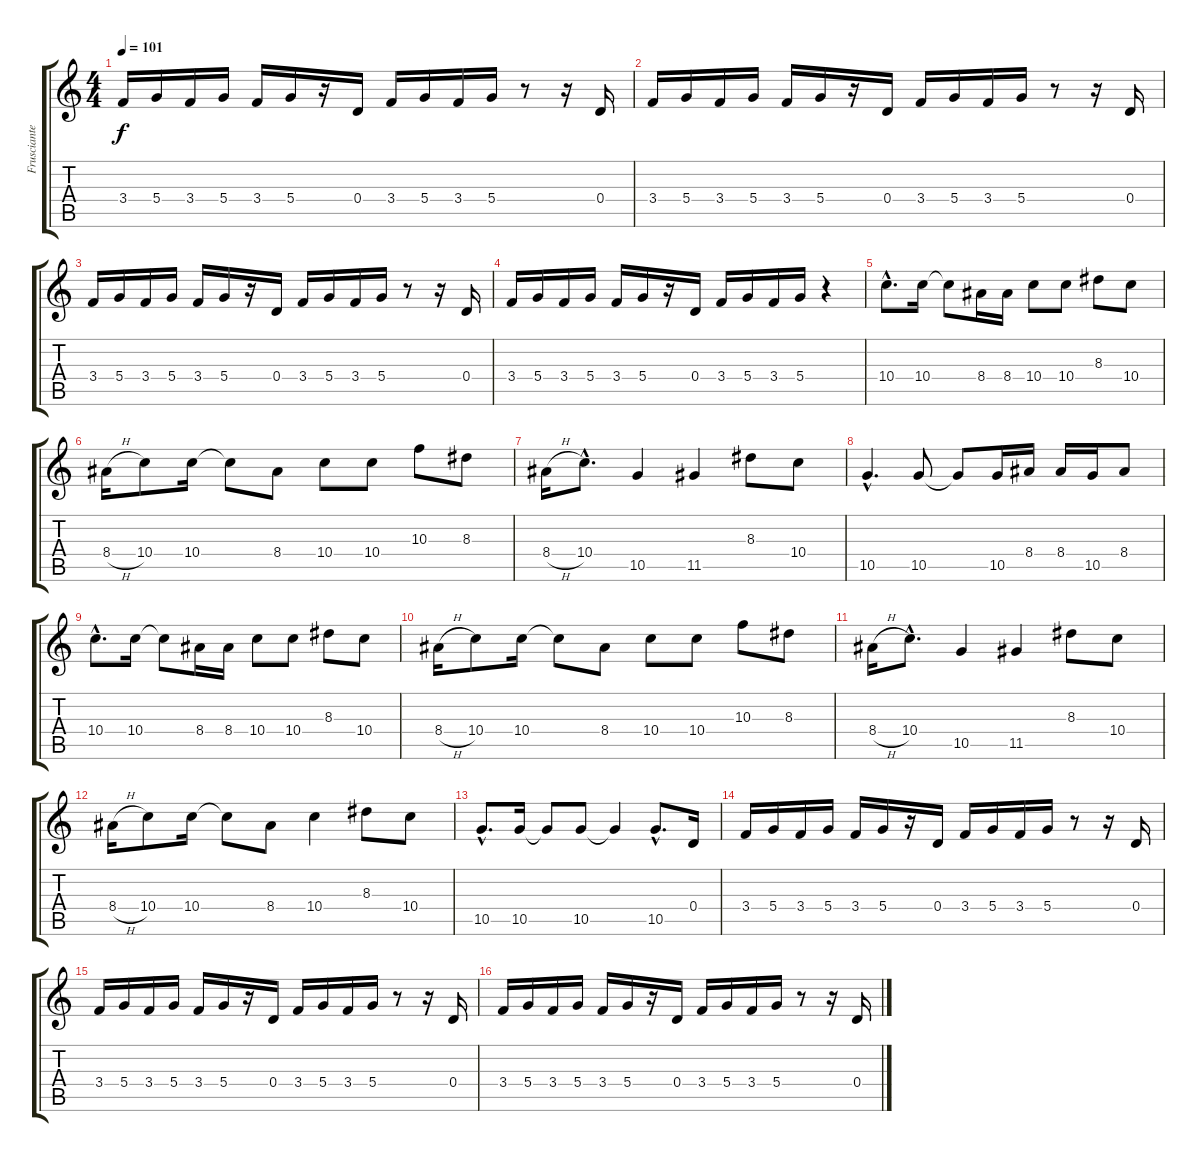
\track ("Frusciante (Clean Guitar)" "Frusciante") {instrument electricguitarclean}
\staff {score tabs}
\tuning (E4 B3 G3 D3 A2 E2) {hide}
\ts (4 4)
\tempo 101
\clef g2
\ks c
3.4.16{dy f} 5.4.16 3.4.16 5.4.16 3.4.16 5.4.16 r.16 0.4.16 3.4.16 5.4.16 3.4.16 5.4.16 r.8 r.16 0.4.16 |
3.4.16 5.4.16 3.4.16 5.4.16 3.4.16 5.4.16 r.16 0.4.16 3.4.16 5.4.16 3.4.16 5.4.16 r.8 r.16 0.4.16 |
3.4.16 5.4.16 3.4.16 5.4.16 3.4.16 5.4.16 r.16 0.4.16 3.4.16 5.4.16 3.4.16 5.4.16 r.8 r.16 0.4.16 |
3.4.16 5.4.16 3.4.16 5.4.16 3.4.16 5.4.16 r.16 0.4.16 3.4.16 5.4.16 3.4.16 5.4.16 r.4 |
10.4{hac}.8{d} 10.4.16 10.4{t}.8 8.4.16 8.4.16 10.4.8 10.4.8 8.3.8 10.4.8 |
8.4{h}.16 10.4.8 10.4.16 10.4{t}.8 8.4.8 10.4.8 10.4.8 10.3.8 8.3.8 |
8.4{h}.16 10.4{hac}.8{d} 10.5.4 11.5.4 8.3.8 10.4.8 |
10.5{hac}.4{d} 10.5.8 10.5{t}.8 10.5.16 8.4.16 8.4.16 10.5.16 8.4.8 |
10.4{hac}.8{d} 10.4.16 10.4{t}.8 8.4.16 8.4.16 10.4.8 10.4.8 8.3.8 10.4.8 |
8.4{h}.16 10.4.8 10.4.16 10.4{t}.8 8.4.8 10.4.8 10.4.8 10.3.8 8.3.8 |
8.4{h}.16 10.4{hac}.8{d} 10.5.4 11.5.4 8.3.8 10.4.8 |
8.4{h}.16 10.4.8 10.4.16 10.4{t}.8 8.4.8 10.4.4 8.3.8 10.4.8 |
10.5{hac}.8{d} 10.5.16 10.5{t}.8 10.5.8 10.5{t}.4 10.5{hac}.8{d} 0.4.16 |
3.4.16 5.4.16 3.4.16 5.4.16 3.4.16 5.4.16 r.16 0.4.16 3.4.16 5.4.16 3.4.16 5.4.16 r.8 r.16 0.4.16 |
3.4.16 5.4.16 3.4.16 5.4.16 3.4.16 5.4.16 r.16 0.4.16 3.4.16 5.4.16 3.4.16 5.4.16 r.8 r.16 0.4.16 |
3.4.16 5.4.16 3.4.16 5.4.16 3.4.16 5.4.16 r.16 0.4.16 3.4.16 5.4.16 3.4.16 5.4.16 r.8 r.16 0.4.16
